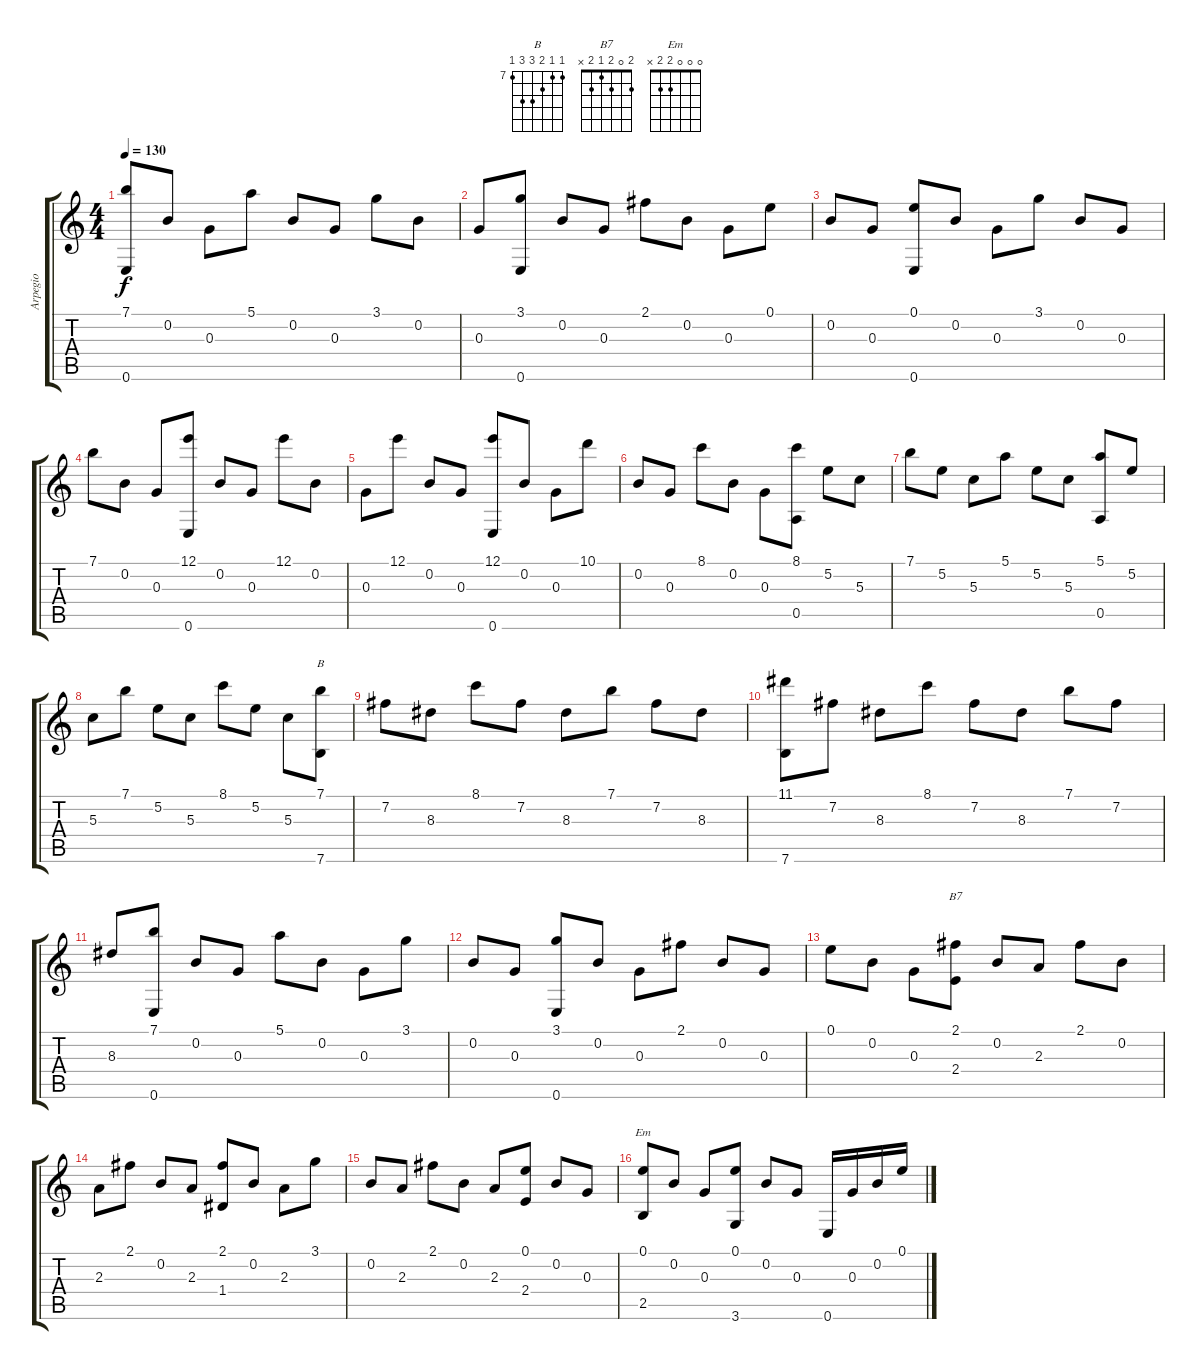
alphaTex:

\track ("Arpegio" "Arpegio") {instrument acousticguitarnylon}
\staff {score tabs}
\tuning (E4 B3 G3 D3 A2 E2) {hide}
\chord ("B" 7 7 8 9 9 7) {firstfret 7}
\chord ("B7" 2 0 2 1 2 x)
\chord ("Em" 0 0 0 2 2 x)
\ts (4 4)
\tempo 130
\clef g2
\ks c
(7.1 0.6).8{dy f instrument acousticguitarnylon} 0.2.8 0.3.8 5.1.8 0.2.8 0.3.8 3.1.8 0.2.8 |
0.3.8 (3.1 0.6).8 0.2.8 0.3.8 2.1.8 0.2.8 0.3.8 0.1.8 |
0.2.8 0.3.8 (0.1 0.6).8 0.2.8 0.3.8 3.1.8 0.2.8 0.3.8 |
7.1.8 0.2.8 0.3.8 (12.1 0.6).8 0.2.8 0.3.8 12.1.8 0.2.8 |
0.3.8 12.1.8 0.2.8 0.3.8 (12.1 0.6).8 0.2.8 0.3.8 10.1.8 |
0.2.8 0.3.8 8.1.8 0.2.8 0.3.8 (8.1 0.5).8 5.2.8 5.3.8 |
7.1.8 5.2.8 5.3.8 5.1.8 5.2.8 5.3.8 (5.1 0.5).8 5.2.8 |
5.3.8 7.1.8 5.2.8 5.3.8 8.1.8 5.2.8 5.3.8 (7.1 7.6).8{ch "B"} |
7.2.8 8.3.8 8.1.8 7.2.8 8.3.8 7.1.8 7.2.8 8.3.8 |
(11.1 7.6).8 7.2.8 8.3.8 8.1.8 7.2.8 8.3.8 7.1.8 7.2.8 |
8.3.8 (7.1 0.6).8 0.2.8 0.3.8 5.1.8 0.2.8 0.3.8 3.1.8 |
0.2.8 0.3.8 (3.1 0.6).8 0.2.8 0.3.8 2.1.8 0.2.8 0.3.8 |
0.1.8 0.2.8 0.3.8 (2.1 2.4).8{ch "B7"} 0.2.8 2.3.8 2.1.8 0.2.8 |
2.3.8 2.1.8 0.2.8 2.3.8 (2.1 1.4).8 0.2.8 2.3.8 3.1.8 |
0.2.8 2.3.8 2.1.8 0.2.8 2.3.8 (0.1 2.4).8 0.2.8 0.3.8 |
(0.1 2.5).8{ch "Em"} 0.2.8 0.3.8 (0.1 3.6).8 0.2.8 0.3.8 0.6.16 0.3.16 0.2.16 0.1.16
